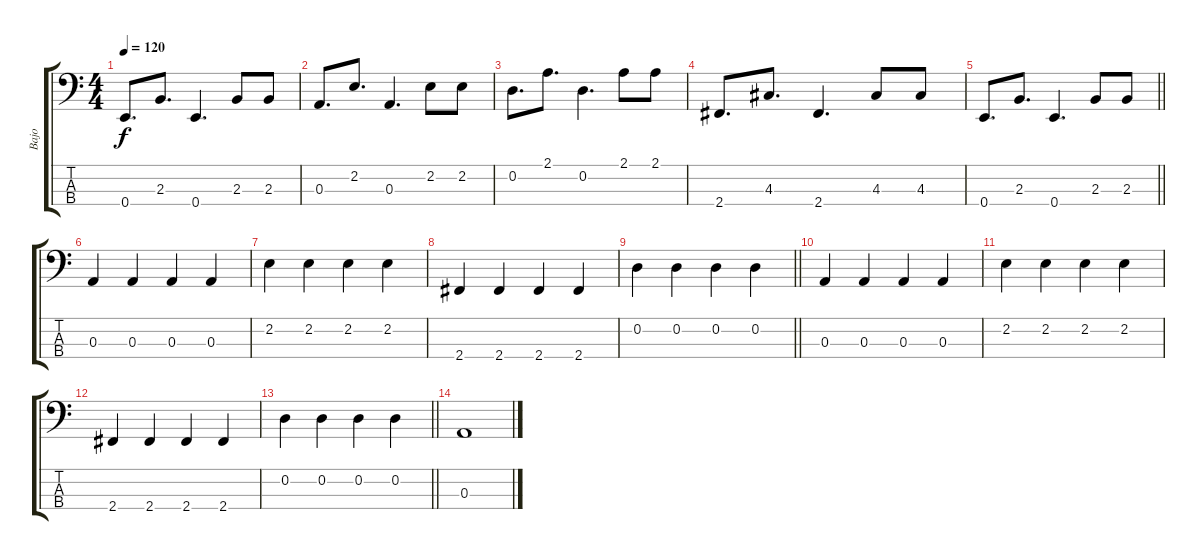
\track ("Bajo" "Bajo") {instrument electricbassfinger}
\staff {score tabs}
\tuning (G2 D2 A1 E1) {hide}
\ts (4 4)
\tempo 120
\clef f4
\ks c
0.4.8{d dy f} 2.3.8{d} 0.4.4{d} 2.3.8 2.3.8 |
0.3.8{d} 2.2.8{d} 0.3.4{d} 2.2.8 2.2.8 |
0.2.8{d} 2.1.8{d} 0.2.4{d} 2.1.8 2.1.8 |
2.4.8{d} 4.3.8{d} 2.4.4{d} 4.3.8 4.3.8 |
\barLineRight lightlight
0.4.8{d} 2.3.8{d} 0.4.4{d} 2.3.8 2.3.8 |
\section ("" "")
0.3.4 0.3.4 0.3.4 0.3.4 |
2.2.4 2.2.4 2.2.4 2.2.4 |
2.4.4 2.4.4 2.4.4 2.4.4 |
\barLineRight lightlight
0.2.4 0.2.4 0.2.4 0.2.4 |
0.3.4 0.3.4 0.3.4 0.3.4 |
2.2.4 2.2.4 2.2.4 2.2.4 |
2.4.4 2.4.4 2.4.4 2.4.4 |
\barLineRight lightlight
0.2.4 0.2.4 0.2.4 0.2.4 |
0.3.1
